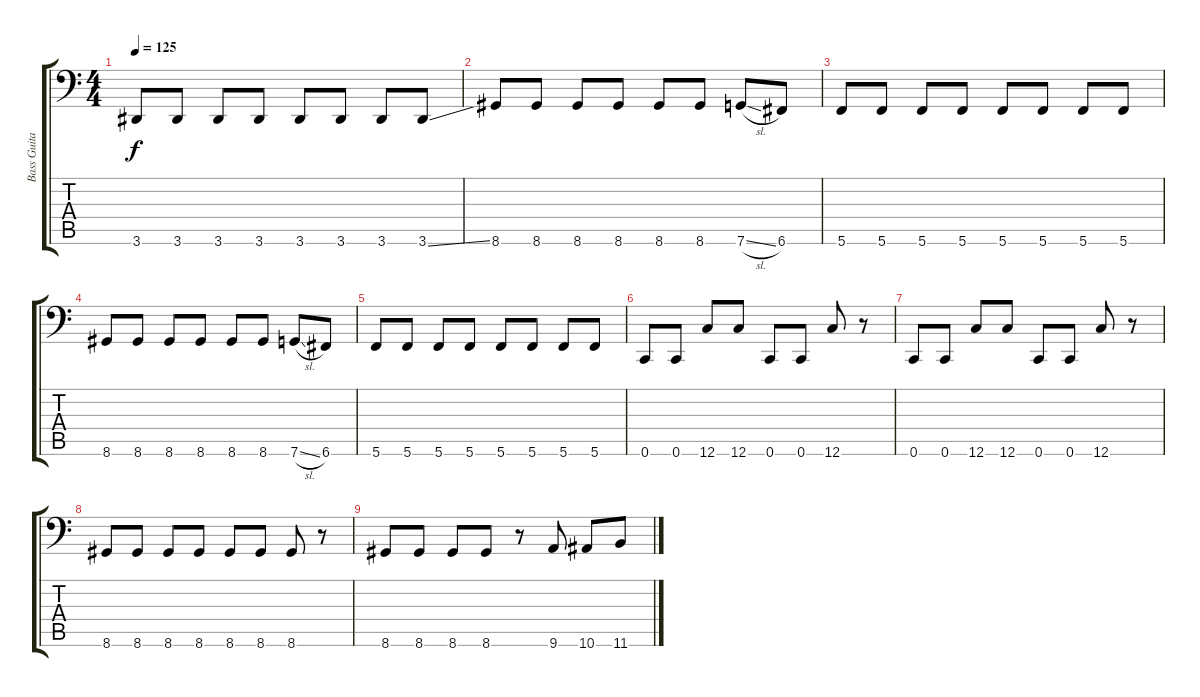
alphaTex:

\track ("Bass Guitar " "Bass Guita") {instrument electricbasspick}
\staff {score tabs}
\tuning (D3 A2 F2 C2 G1 C1) {hide}
\ts (4 4)
\tempo 125
\clef f4
\ks c
3.6.8{dy f} 3.6.8 3.6.8 3.6.8 3.6.8 3.6.8 3.6.8 3.6{ss}.8 |
8.6.8 8.6.8 8.6.8 8.6.8 8.6.8 8.6.8 7.6{sl}.8 6.6.8 |
5.6.8 5.6.8 5.6.8 5.6.8 5.6.8 5.6.8 5.6.8 5.6.8 |
8.6.8 8.6.8 8.6.8 8.6.8 8.6.8 8.6.8 7.6{sl}.8 6.6.8 |
5.6.8 5.6.8 5.6.8 5.6.8 5.6.8 5.6.8 5.6.8 5.6.8 |
0.6.8 0.6.8 12.6.8 12.6.8 0.6.8 0.6.8 12.6.8 r.8 |
0.6.8 0.6.8 12.6.8 12.6.8 0.6.8 0.6.8 12.6.8 r.8 |
8.6.8 8.6.8 8.6.8 8.6.8 8.6.8 8.6.8 8.6.8 r.8 |
8.6.8 8.6.8 8.6.8 8.6.8 r.8 9.6.8 10.6.8 11.6.8
